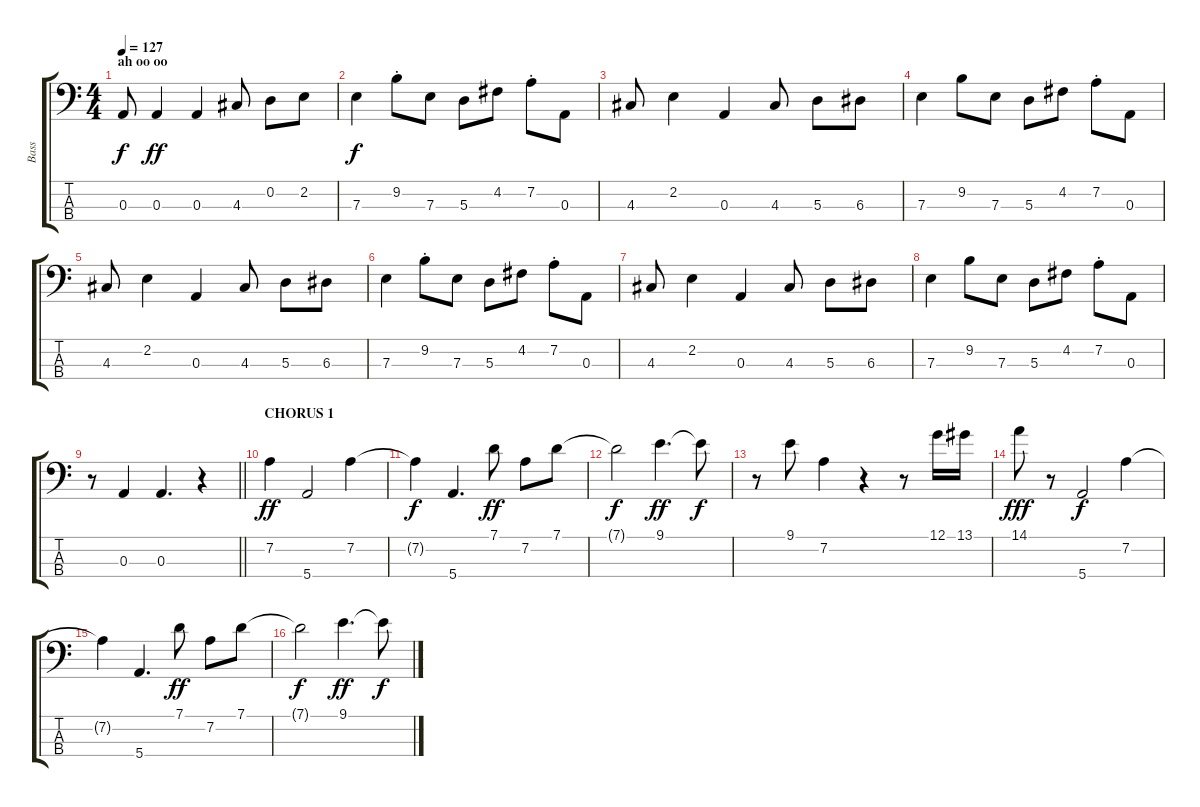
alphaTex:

\track ("Bass" "Bass") {instrument electricbasspick}
\staff {score tabs}
\tuning (G2 D2 A1 E1) {hide}
\ts (4 4)
\section ("" "ah oo oo")
\tempo 127
\clef f4
\ks c
0.3{t}.8{dy f} 0.3.4{dy ff} 0.3.4 4.3.8 0.2.8 2.2.8 |
7.3.4{dy f} 9.2{st}.8 7.3.8 5.3.8 4.2.8 7.2{st}.8 0.3.8 |
4.3.8 2.2.4 0.3.4 4.3.8 5.3.8 6.3.8 |
7.3.4 9.2.8 7.3.8 5.3.8 4.2.8 7.2{st}.8 0.3.8 |
4.3.8 2.2.4 0.3.4 4.3.8 5.3.8 6.3.8 |
7.3.4 9.2{st}.8 7.3.8 5.3.8 4.2.8 7.2{st}.8 0.3.8 |
4.3.8 2.2.4 0.3.4 4.3.8 5.3.8 6.3.8 |
7.3.4 9.2.8 7.3.8 5.3.8 4.2.8 7.2{st}.8 0.3.8 |
\barLineRight lightlight
r.8 0.3.4 0.3.4{d} r.4 |
\section ("" "CHORUS 1")
7.2.4{dy ff} 5.4.2 7.2.4 |
7.2{t}.4{dy f} 5.4.4{d} 7.1.8{dy ff} 7.2.8 7.1.8 |
7.1{t}.2{dy f} 9.1.4{d dy ff} 9.1{t}.8{dy f} |
r.8 9.1.8 7.2.4 r.4 r.8 12.1.16 13.1.16 |
14.1.8{dy fff} r.8 5.4.2{dy f} 7.2.4 |
7.2{t}.4 5.4.4{d} 7.1.8{dy ff} 7.2.8 7.1.8 |
7.1{t}.2{dy f} 9.1.4{d dy ff} 9.1{t}.8{dy f}
